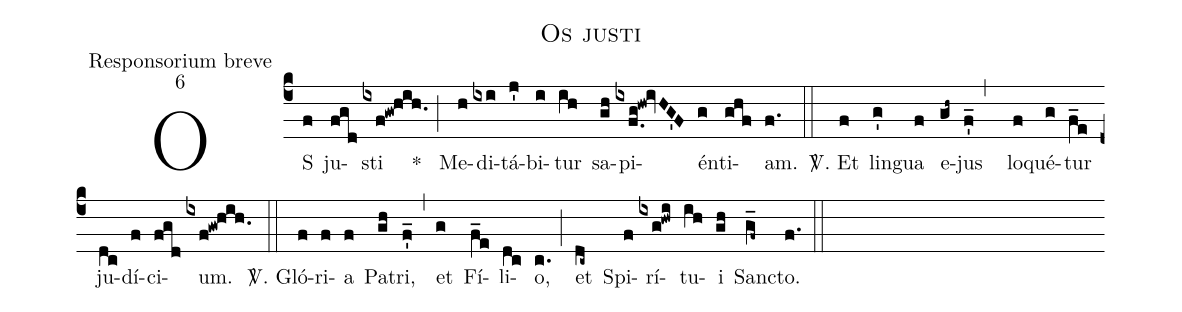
name:Os justi;
office-part:Responsorium breve;
mode:6;
%%
(c4)OS(f) ju(fgd)sti(ixf!gw!hih.) * (;) Me(h)di(ixi)tá(j')bi(i)tur(ih) sa(gh)pi(ixf.g!hw!ivHG'F)én(g)ti(ghf)am.(f.)(::)
<sp>V/</sp>. Et(f) lin(g')gua(f) e(gh~)jus(f_',) lo(f)qué(g)tur(f_e) ju(dc)dí(f)ci(fgd)um.(ixf!gw!hih.) (::)
<sp>V/</sp>. Gló(f)ri(f)a(f) Pa(gh)tri,(f'_) (,) et(g) Fí(f_e)li(dc)o,(c.) (;) et(dc~) Spi(f)rí(ixg!hwi)tu(ih)i(gh) San(g_f~)cto.(f.) (::)
